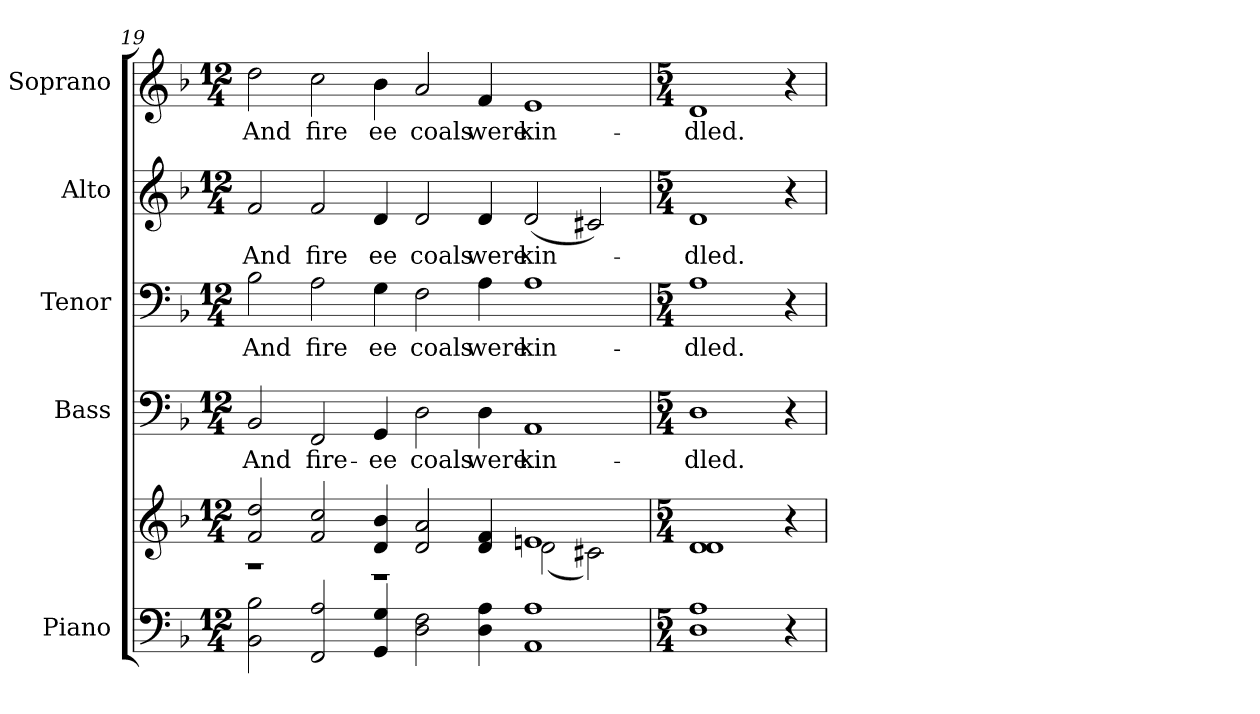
**kern	**kern	**kern	**text	**kern	**text	**kern	**text	**kern	**text
*part5	*part5	*part4	*part4	*part3	*part3	*part2	*part2	*part1	*part1
*staff6	*staff5	*staff4	*staff4	*staff3	*staff3	*staff2	*staff2	*staff1	*staff1
*I"Piano	*	*I"Bass	*	*I"Tenor	*	*I"Alto	*	*I"Soprano	*
*I'Pno.	*	*I'B.	*	*I'T.	*	*I'A.	*	*I'S.	*
!!LO:PB:g=z
*clefF4	*clefG2	*clefF4	*	*clefF4	*	*clefG2	*	*clefG2	*
*k[b-]	*k[b-]	*k[b-]	*	*k[b-]	*	*k[b-]	*	*k[b-]	*
*d:	*d:	*d:	*	*d:	*	*d:	*	*d:	*
*M12/4	*M12/4	*M12/4	*	*M12/4	*	*M12/4	*	*M12/4	*
=19	=19	=19	=19	=19	=19	=19	=19	=19	=19
*	*^	*	*	*	*	*	*	*	*
!	!	!	!	!LO:LY:b:color=#000000	!	!	!	!	!	!
!	!	!	!	!	!	!LO:LY:b:color=#000000	!	!	!	!
!	!	!	!	!	!	!	!	!LO:LY:b:color=#000000	!	!
!	!	!	!	!	!	!	!	!	!	!LO:LY:b:color=#000000
2BB-i\ 2B-i	2fi/ 2ddi	1r	2BB-i/	And	2B-i\	And	2fi/	And	2ddi\	And
!	!	!	!	!LO:LY:b:color=#000000	!	!	!	!	!	!
!	!	!	!	!	!	!LO:LY:b:color=#000000	!	!	!	!
!	!	!	!	!	!	!	!	!LO:LY:b:color=#000000	!	!
!	!	!	!	!	!	!	!	!	!	!LO:LY:b:color=#000000
2FFi/ 2Ai	2fi/ 2cci	.	2FFi/	fire-	2Ai\	fire	2fi/	fire	2cci\	fire
!	!	!	!	!LO:LY:b:color=#000000	!	!	!	!	!	!
!	!	!	!	!	!	!LO:LY:b:color=#000000	!	!	!	!
!	!	!	!	!	!	!	!	!LO:LY:b:color=#000000	!	!
!	!	!	!	!	!	!	!	!	!	!LO:LY:b:color=#000000
4GGi/ 4Gi	4di/ 4b-i	1r	4GGi/	-ee	4Gi\	ee	4di/	ee	4b-i\	ee
!	!	!	!	!LO:LY:b:color=#000000	!	!	!	!	!	!
!	!	!	!	!	!	!LO:LY:b:color=#000000	!	!	!	!
!	!	!	!	!	!	!	!	!LO:LY:b:color=#000000	!	!
!	!	!	!	!	!	!	!	!	!	!LO:LY:b:color=#000000
2Di\ 2Fi	2di/ 2ai	.	2Di\	coals	2Fi\	coals	2di/	coals	2ai/	coals
!	!	!	!	!LO:LY:b:color=#000000	!	!	!	!	!	!
!	!	!	!	!	!	!LO:LY:b:color=#000000	!	!	!	!
!	!	!	!	!	!	!	!	!LO:LY:b:color=#000000	!	!
!	!	!	!	!	!	!	!	!	!	!LO:LY:b:color=#000000
4Di\ 4Ai	4di/ 4fi	.	4Di\	were	4Ai\	were	4di/	were	4fi/	were
!	!	!	!	!LO:LY:b:color=#000000	!	!	!	!	!	!
!	!	!	!	!	!	!LO:LY:b:color=#000000	!	!	!	!
!	!	!	!	!	!	!	!	!LO:LY:b:color=#000000	!	!
!	!	!	!	!	!	!	!	!	!	!LO:LY:b:color=#000000
1AAi 1Ai	1eni	(2di\	1AAi	kin-	1Ai	kin-	(2di/	kin-	1ei	kin-
.	.	2c#Xi\)	.	.	.	.	2c#Xi/)	.	.	.
*	*v	*v	*	*	*	*	*	*	*	*
=20	=20	=20	=20	=20	=20	=20	=20	=20	=20
*M5/4	*M5/4	*M5/4	*	*M5/4	*	*M5/4	*	*M5/4	*
*	*^	*	*	*	*	*	*	*	*
!	!	!	!	!LO:LY:b:color=#000000	!	!	!	!	!	!
*	*v	*v	*	*	*	*	*	*	*	*
*	*^	*	*	*	*	*	*	*	*
!	!	!	!	!	!	!LO:LY:b:color=#000000	!	!	!	!
*	*v	*v	*	*	*	*	*	*	*	*
*	*^	*	*	*	*	*	*	*	*
!	!	!	!	!	!	!	!	!LO:LY:b:color=#000000	!	!
*	*v	*v	*	*	*	*	*	*	*	*
*	*^	*	*	*	*	*	*	*	*
!	!	!	!	!	!	!	!	!	!	!LO:LY:b:color=#000000
*	*v	*v	*	*	*	*	*	*	*	*
1Di 1Ai	1di 1di	1Di	-dled.	1Ai	-dled.	1di	-dled.	1di	-dled.
4r	4r	4r	.	4r	.	4r	.	4r	.
=	=	=	=	=	=	=	=	=	=
*-	*-	*-	*-	*-	*-	*-	*-	*-	*-
